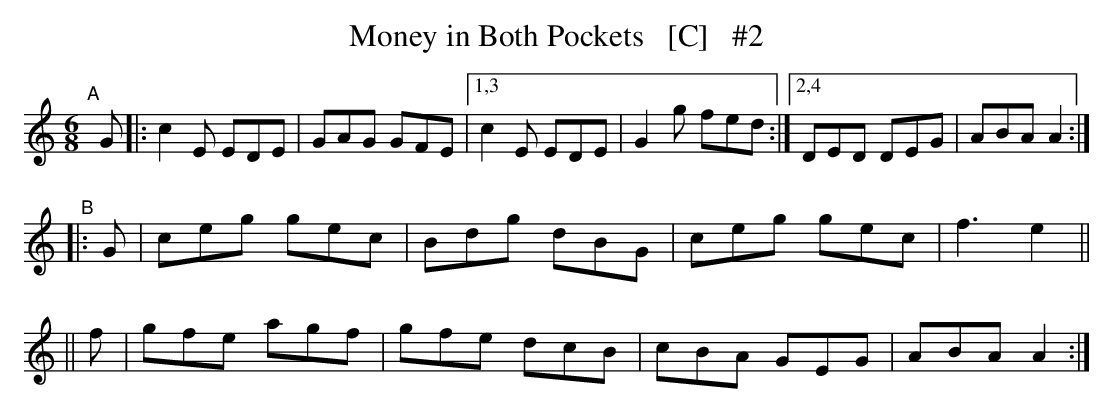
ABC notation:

X:1
T: Money in Both Pockets   [C]   #2
M: 6/8
L: 1/8
K: C	% ending on Am
"^A"[|]G \
|: c2E EDE | GAG GFE |[1,3 c2E EDE | G2g fed :|[2,4 DED DEG | ABA A2 :|
"^B"\
|: G | ceg gec | Bdg dBG | ceg gec | f3  e2 ||
|| f | gfe agf | gfe dcB | cBA GEG | ABA A2 :|
